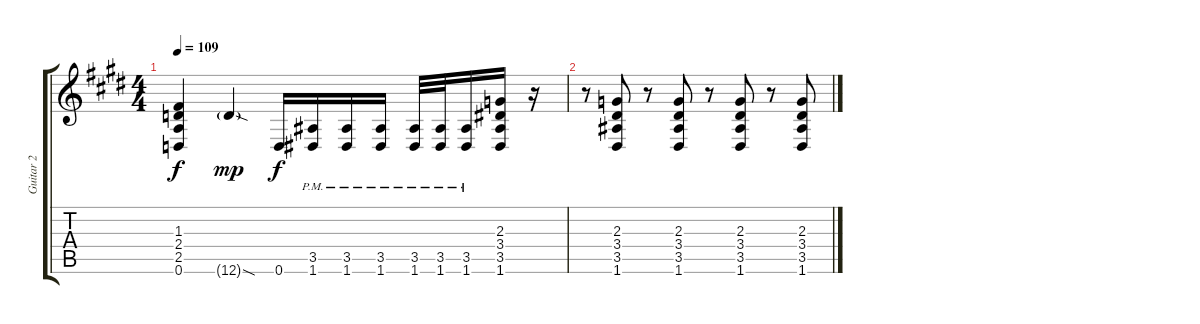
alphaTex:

\track ("Guitar 2" "Guitar 2") {instrument distortionguitar}
\staff {score tabs}
\tuning (D4 A3 F3 C3 G2 D2) {hide}
\ts (4 4)
\tempo 109
\clef g2
\ks e
(1.3 2.4 2.5 0.6).4{dy f} 12.6{sod g}.4{dy mp} 0.6.16{dy f} (3.5{pm} 1.6{pm}).16 (3.5{pm} 1.6{pm}).16 (3.5{pm} 1.6{pm}).16 (3.5{pm} 1.6{pm}).32 (3.5{pm} 1.6{pm}).32 (3.5{pm} 1.6{pm}).16 (2.3 3.4 3.5 1.6).16 r.16 |
r.8 (2.3 3.4 3.5 1.6).8 r.8 (2.3 3.4 3.5 1.6).8 r.8 (2.3 3.4 3.5 1.6).8 r.8 (2.3 3.4 3.5 1.6).8
